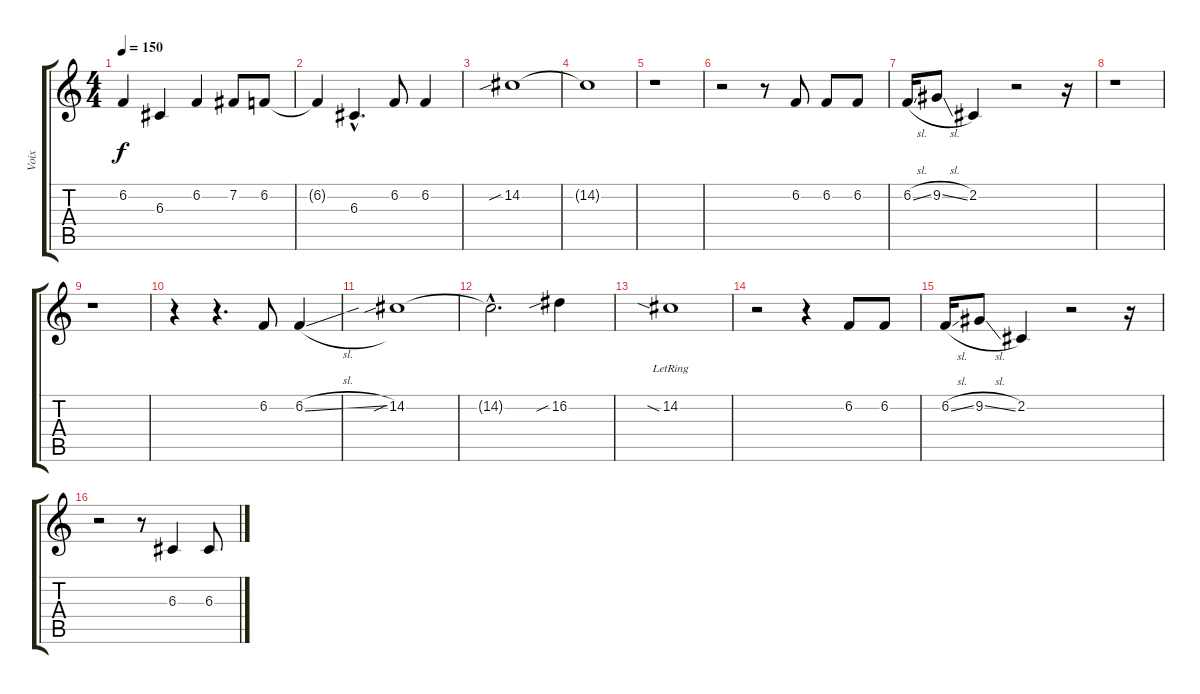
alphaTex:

\track ("Voix" "Voix") {instrument lead6voice}
\staff {score tabs}
\tuning (E4 B3 G3 D3 A2 E2) {hide}
\ts (4 4)
\tempo 150
\clef g2
\ks c
6.2{t}.4{dy f} 6.3.4 6.2.4 7.2.8 6.2.8 |
6.2{t}.4 6.3{hac}.4{d} 6.2.8 6.2.4 |
14.2{sib}.1 |
14.2{t}.1 |
r.1 |
r.2 r.8 6.2.8 6.2.8 6.2.8 |
6.2{sl}.16 9.2{sl}.8 2.2.4 r.2 r.16 |
r.1 |
r.1 |
r.4 r.4{d} 6.2.8 6.2{sl}.4 |
14.2{sib}.1 |
14.2{hac t}.2{d} 16.2{sib}.4 |
14.2{sia lr}.1 |
r.2 r.4 6.2.8 6.2.8 |
6.2{sl}.16 9.2{sl}.8 2.2.4 r.2 r.16 |
r.2 r.8 6.3.4 6.3.8
